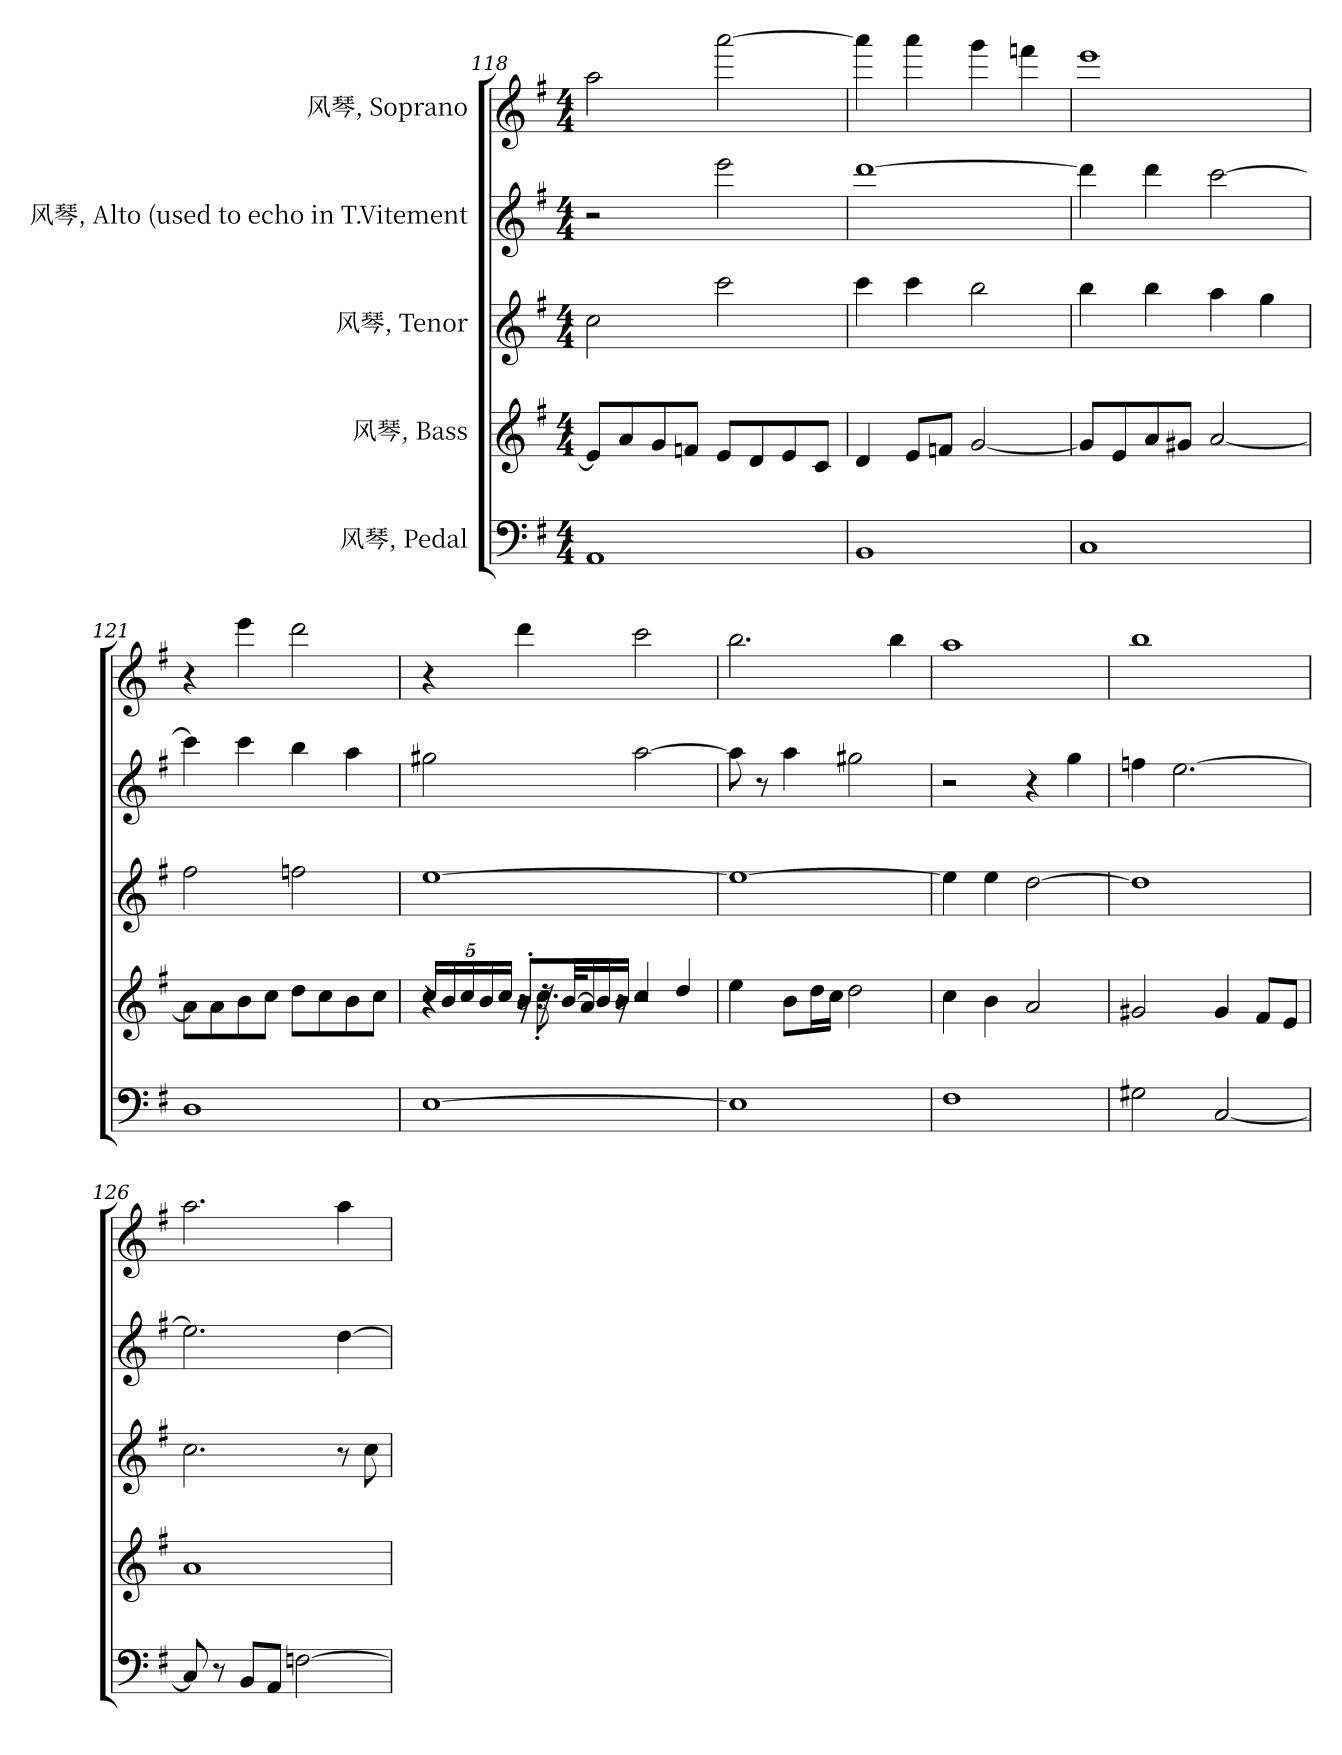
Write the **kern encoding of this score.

**kern	**kern	**kern	**kern	**kern
*part5	*part4	*part3	*part2	*part1
*staff5	*staff4	*staff3	*staff2	*staff1
*I"风琴, Pedal	*I"风琴, Bass	*I"风琴, Tenor	*I"风琴, Alto (used to echo in T.Vitement	*I"风琴, Soprano
!!LO:LB:g=z
*clefF4	*clefG2	*clefG2	*clefG2	*clefG2
*k[f#]	*k[f#]	*k[f#]	*k[f#]	*k[f#]
*M4/4	*M4/4	*M4/4	*M4/4	*M4/4
*MM126	*MM126	*MM126	*MM126	*MM126
=118	=118	=118	=118	=118
1AA	8e/L]	2cc\	2r	2aa\
.	8a/	.	.	.
.	8g/	.	.	.
.	8fn/J	.	.	.
*	*	*	*	*MM126
.	8e/L	2ccc\	2eee\	[2aaa\
.	8d/	.	.	.
.	8e/	.	.	.
.	8c/J	.	.	.
=119	=119	=119	=119	=119
*	*	*	*	*MM126
1BB	4d/	4ccc\	[1ddd	4aaa\]
*	*	*	*	*MM132
.	8e/L	4ccc\	.	4aaa\
.	8fn/J	.	.	.
*	*	*	*	*MM126
.	[2g/	2bb\	.	4ggg\
*	*	*	*	*MM132
.	.	.	.	4fffn\
=120	=120	=120	=120	=120
*	*	*	*	*MM126
1C	8g/L]	4bb\	4ddd\]	1eee
.	8e/	.	.	.
.	8a/	4bb\	4ddd\	.
.	8g#X/J	.	.	.
.	[2a/	4aa\	[2ccc\	.
.	.	4gg\	.	.
=121	=121	=121	=121	=121
*	*	*	*	*MM126
1D	8a\L]	2ff#\	4ccc\]	4r
.	8a\	.	.	.
*	*	*	*	*MM132
.	8b\	.	4ccc\	4eee\
.	8cc\J	.	.	.
*	*	*	*	*MM126
.	8dd\L	2ffn\	4bb\	2ddd\
.	8cc\	.	.	.
.	8b\	.	4aa\	.
.	8cc\J	.	.	.
!!LO:PB:g=z
=122	=122	=122	=122	=122
*	*Xbrackettup	*	*	*
*	*	*	*	*MM126
*	*^	*	*	*
*	*	*^	*	*	*
[1E	20cc/LL	4r	4r	[1ee	2gg#X\	4r
.	20b/	.	.	.	.	.
.	20cc/	.	.	.	.	.
.	20b/	.	.	.	.	.
.	20cc/JJ	.	.	.	.	.
*	*	*	*	*	*	*MM132
.	8b'/L	16r	16r	.	.	4ddd\
.	.	8.cc'\	32r	.	.	.
.	.	.	[32b/KLL	.	.	.
.	16a/L	.	16b/JJ]	.	.	.
.	16b/JJ	.	16r	.	.	.
*	*	*	*	*	*	*MM126
.	4cc/	2r	2r	.	[2aa\	2ccc\
.	4dd/	.	.	.	.	.
*	*v	*v	*v	*	*	*
=123	=123	=123	=123	=123
*	*	*	*	*MM126
1E]	4ee\	1ee_	8aa\]	2.bb\
.	.	.	8r	.
.	8b\L	.	4aa\	.
.	16dd\L	.	.	.
.	16cc\JJ	.	.	.
.	2dd\	.	2gg#X\	.
*	*	*	*	*MM132
.	.	.	.	4bb\
=124	=124	=124	=124	=124
*	*	*	*	*MM126
1F#	4cc\	4ee\]	2r	1aa
.	4b\	4ee\	.	.
.	2a/	[2dd\	4r	.
.	.	.	4gg\	.
=125	=125	=125	=125	=125
*	*	*	*	*MM126
2G#X\	2g#X/	1dd]	4ffn\	1bb
.	.	.	[2.ee\	.
[2C/	4g#/	.	.	.
.	8f#/L	.	.	.
.	8e/J	.	.	.
=126	=126	=126	=126	=126
*	*	*	*	*MM126
8C/]	1a	2.cc\	2.ee\]	2.aa\
8r	.	.	.	.
8BB/L	.	.	.	.
8AA/J	.	.	.	.
[2Fn\	.	.	.	.
*	*	*	*	*MM132
.	.	8r	[4dd\	4aa\
.	.	8cc\	.	.
=	=	=	=	=
*-	*-	*-	*-	*-
